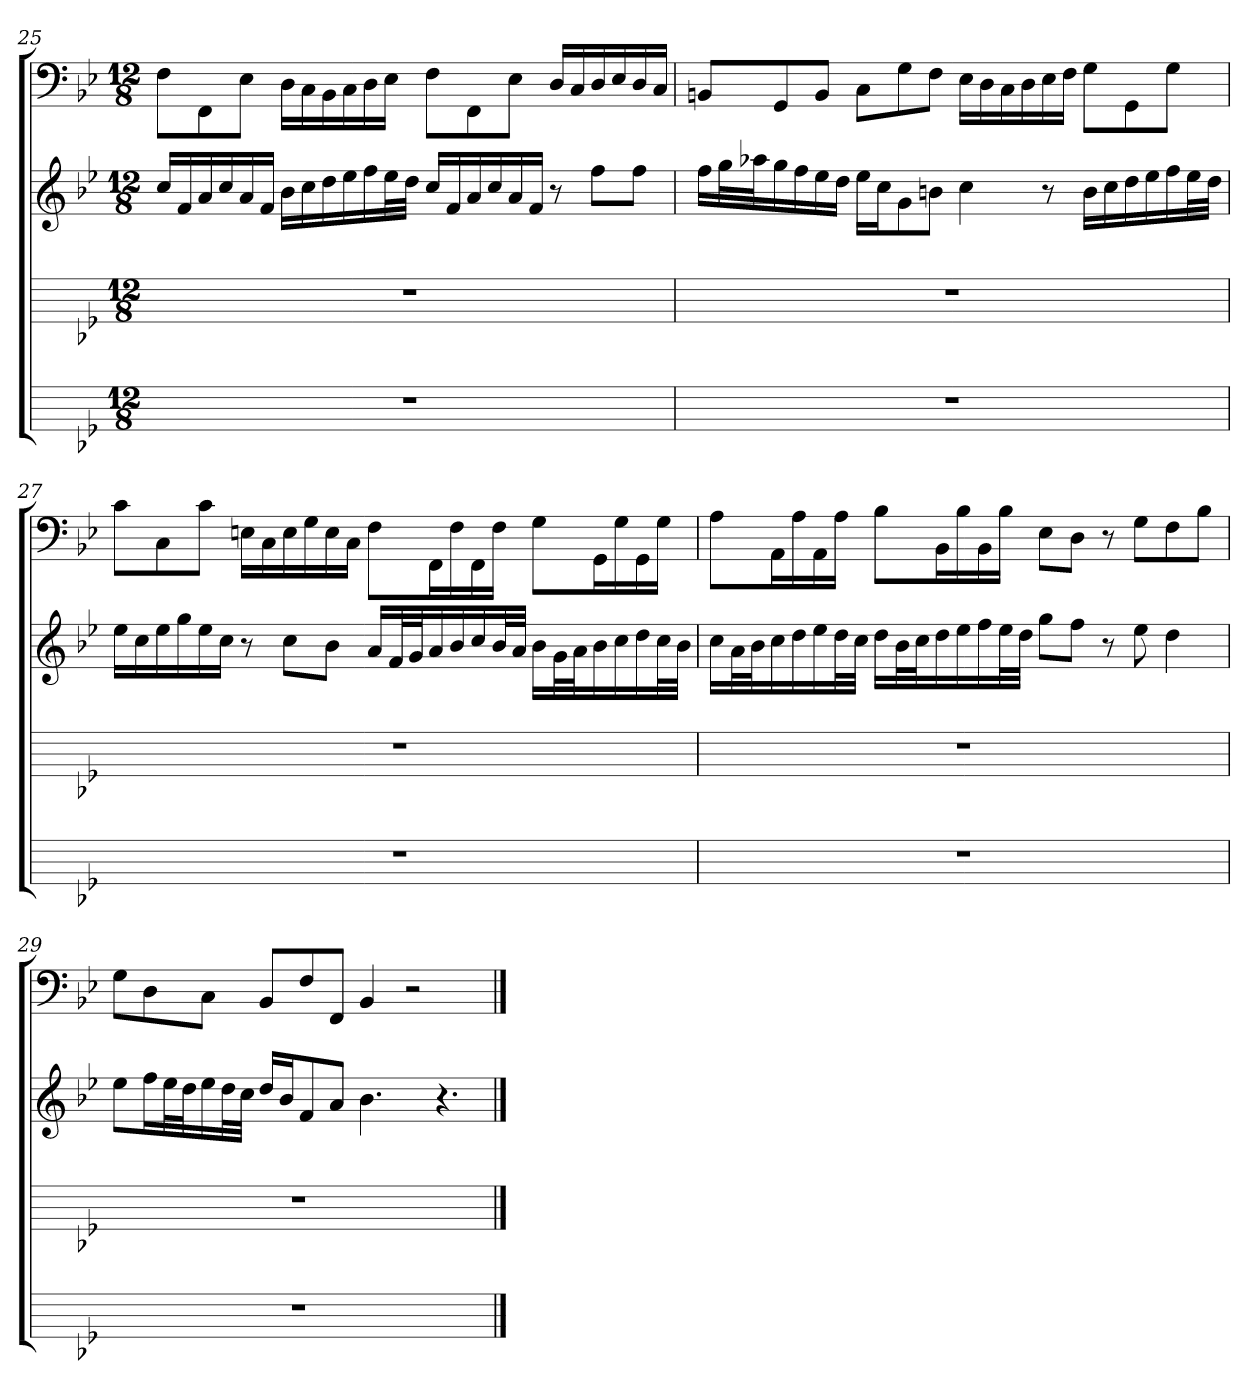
**kern	**kern	**kern	**kern
*part4	*part3	*part2	*part1
*staff4	*staff3	*staff2	*staff1
*	*	*	*clefF4
*k[b-e-]	*k[b-e-]	*k[b-e-]	*k[b-e-]
*g:	*g:	*g:	*g:
*M12/8	*M12/8	*M12/8	*M12/8
=25	=25	=25	=25
1.r	1.r	16ccLL	8F\L
.	.	16f	.
.	.	16a	8FF\
.	.	16cc	.
.	.	16a	8E-\J
.	.	16fJJ	.
.	.	16b-LL	16D\LL
.	.	16cc	16C\
.	.	16dd	16BB-\
.	.	16ee-	16C\
.	.	16ff	16D\
.	.	32ee-L	16E-\JJ
.	.	32ddJJJ	.
.	.	16ccLL	8F\L
.	.	16f	.
.	.	16a	8FF\
.	.	16cc	.
.	.	16a	8E-\J
.	.	16fJJ	.
.	.	8r	16D/LL
.	.	.	16C/
.	.	8ffL	16D/
.	.	.	16E-/
.	.	8ffJ	16D/
.	.	.	16C/JJ
=26	=26	=26	=26
1.r	1.r	16ffLL	8BBn/L
.	.	32ggL	.
.	.	32aa-XJ	.
.	.	16gg	8GG/
.	.	16ff	.
.	.	16ee-	8BB/J
.	.	16ddJJ	.
.	.	16ee-LL	8C\L
.	.	16ccJ	.
.	.	8g	8G\
.	.	8bnJ	8F\J
.	.	4cc	16E-\LL
.	.	.	16D\
.	.	.	16C\
.	.	.	16D\
.	.	8r	16E-\
.	.	.	16F\JJ
.	.	16bLL	8G\L
.	.	16cc	.
.	.	16dd	8GG\
.	.	16ee-	.
.	.	16ff	8G\J
.	.	32ee-L	.
.	.	32ddJJJ	.
=27	=27	=27	=27
1.r	1.r	16ee-LL	8c\L
.	.	16cc	.
.	.	16ee-	8C\
.	.	16gg	.
.	.	16ee-	8c\J
.	.	16ccJJ	.
.	.	8r	16En\LL
.	.	.	16C\
.	.	8ccL	16E\
.	.	.	16G\
.	.	8b-J	16E\
.	.	.	16C\JJ
.	.	16aLL	8F\L
.	.	32fL	.
.	.	32gJ	.
.	.	16a	16FF\L
.	.	16b-	16F\
.	.	16cc	16FF\
.	.	32b-L	16F\JJ
.	.	32aJJJ	.
.	.	16b-LL	8G\L
.	.	32gL	.
.	.	32aJ	.
.	.	16b-	16GG\L
.	.	16cc	16G\
.	.	16dd	16GG\
.	.	32ccL	16G\JJ
.	.	32b-JJJ	.
=28	=28	=28	=28
1.r	1.r	16ccLL	8A\L
.	.	32aL	.
.	.	32b-J	.
.	.	16cc	16AA\L
.	.	16dd	16A\
.	.	16ee-	16AA\
.	.	32ddL	16A\JJ
.	.	32ccJJJ	.
.	.	16ddLL	8B-\L
.	.	32b-L	.
.	.	32ccJ	.
.	.	16dd	16BB-\L
.	.	16ee-	16B-\
.	.	16ff	16BB-\
.	.	32ee-L	16B-\JJ
.	.	32ddJJJ	.
.	.	8ggL	8E-\L
.	.	8ffJ	8D\J
.	.	8r	8r
.	.	8ee-	8G\L
.	.	4dd	8F\
.	.	.	8B-\J
=29	=29	=29	=29
1.r	1.r	8ee-L	8G\L
.	.	16ffL	8D\
.	.	32ee-L	.
.	.	32ddJ	.
.	.	16ee-	8C\J
.	.	32ddL	.
.	.	32ccJJJ	.
.	.	16ddLL	8BB-/L
.	.	16b-J	.
.	.	8f	8F/
.	.	8aJ	8FF/J
.	.	4.b-	4BB-
.	.	.	2r
.	.	4.r	.
==	==	==	==
*-	*-	*-	*-
